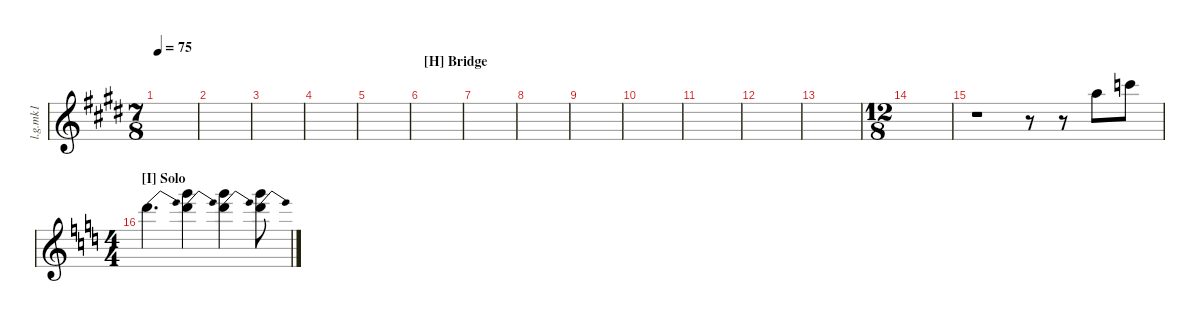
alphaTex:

\defaultSystemsLayout 4
\hideDynamics
\bracketExtendMode nobrackets
\otherSystemsTrackNameOrientation horizontal
\track ("Lead Guitar Michael Keene 1" "l.g.mk1") {instrument distortionguitar}
\staff {score}
\tuning (E4 B3 G3 D3 A2 E2)
\ts (7 8)
\tempo 75
\clef g2
\ks c#minor
|
|
|
|
|
\section ("H" "Bridge")
|
|
|
|
|
|
|
|
\ts (12 8)
\beaming (8 3 3 3 3)
|
r.1 r.8 r.8 14.3.8 13.2.8 |
\ts (4 4)
\beaming (8 2 2 2 2)
\section ("I" "Solo")
\ks c
15.2{be (bend 0 0 15 4)}.4{d} (15.1 15.2{be (bend 0 0 15 4)}).4 (15.1 15.2{be (bend 0 0 15 4)}).4 (15.1 15.2{be (bend 0 0 60 4)}).8
